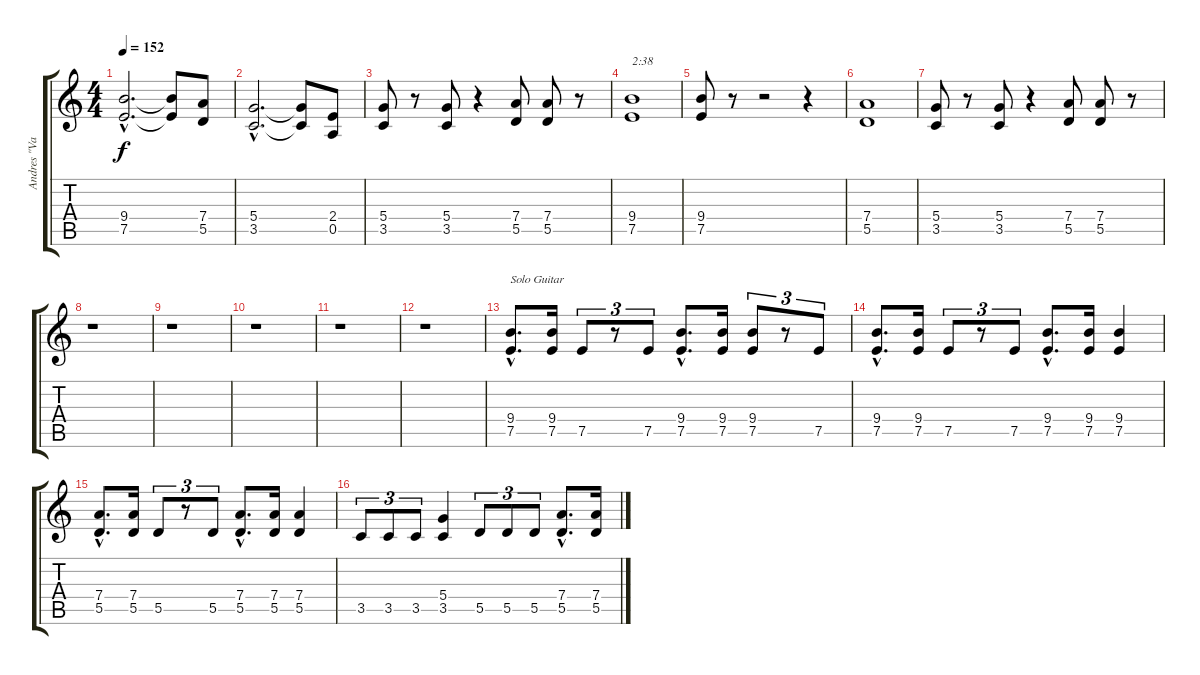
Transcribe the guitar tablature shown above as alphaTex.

\track ("Andres \"Vaca\" Barrios" "Andres \"Va") {instrument distortionguitar}
\staff {score tabs}
\tuning (E4 B3 G3 D3 A2 E2) {hide}
\ts (4 4)
\tempo 152
\clef g2
\ks c
(9.4{hac} 7.5{hac}).2{d dy f} (9.4{t} 7.5{t}).8 (7.4 5.5).8 |
(5.4{hac} 3.5{hac}).2{d} (5.4{t} 3.5{t}).8 (2.4 0.5).8 |
(5.4 3.5).8 r.8 (5.4 3.5).8 r.4 (7.4 5.5).8 (7.4 5.5).8 r.8 |
(9.4 7.5).1{txt "2:38"} |
(9.4 7.5).8 r.8 r.2 r.4 |
(7.4 5.5).1 |
(5.4 3.5).8 r.8 (5.4 3.5).8 r.4 (7.4 5.5).8 (7.4 5.5).8 r.8 |
r.1 |
r.1 |
r.1 |
r.1 |
r.1 |
(9.4{hac} 7.5{hac}).8{d txt "Solo Guitar"} (9.4 7.5).16 7.5.8{tu (3 2)} r.8{tu (3 2)} 7.5.8{tu (3 2)} (9.4{hac} 7.5{hac}).8{d} (9.4 7.5).16 (9.4 7.5).8{tu (3 2)} r.8{tu (3 2)} 7.5.8{tu (3 2)} |
(9.4{hac} 7.5{hac}).8{d} (9.4 7.5).16 7.5.8{tu (3 2)} r.8{tu (3 2)} 7.5.8{tu (3 2)} (9.4{hac} 7.5{hac}).8{d} (9.4 7.5).16 (9.4 7.5).4 |
(7.4{hac} 5.5{hac}).8{d} (7.4 5.5).16 5.5.8{tu (3 2)} r.8{tu (3 2)} 5.5.8{tu (3 2)} (7.4{hac} 5.5{hac}).8{d} (7.4 5.5).16 (7.4 5.5).4 |
3.5.8{tu (3 2)} 3.5.8{tu (3 2)} 3.5.8{tu (3 2)} (5.4 3.5).4 5.5.8{tu (3 2)} 5.5.8{tu (3 2)} 5.5.8{tu (3 2)} (7.4{hac} 5.5{hac}).8{d} (7.4 5.5).16
